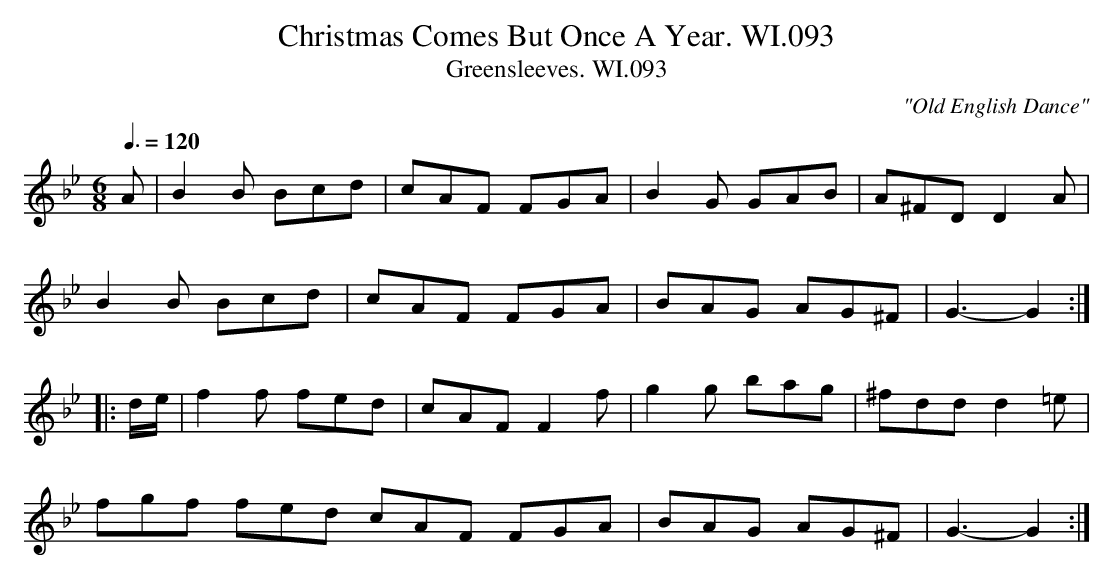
X:1
T:Christmas Comes But Once A Year. WI.093
T:Greensleeves. WI.093
M:6/8
L:1/8
Q:3/8=120
C:"Old English Dance"
K:Bb
A|B2B Bcd|cAF FGA|B2G GAB|A^FD D2A|
B2B Bcd|cAF FGA|BAG AG^F|G3-G2:|
|:d/e/|f2f fed|cAF F2f|g2g bag|^fdd d2=e|
fgf fed cAF FGA|BAG AG^F|G3-G2:|
